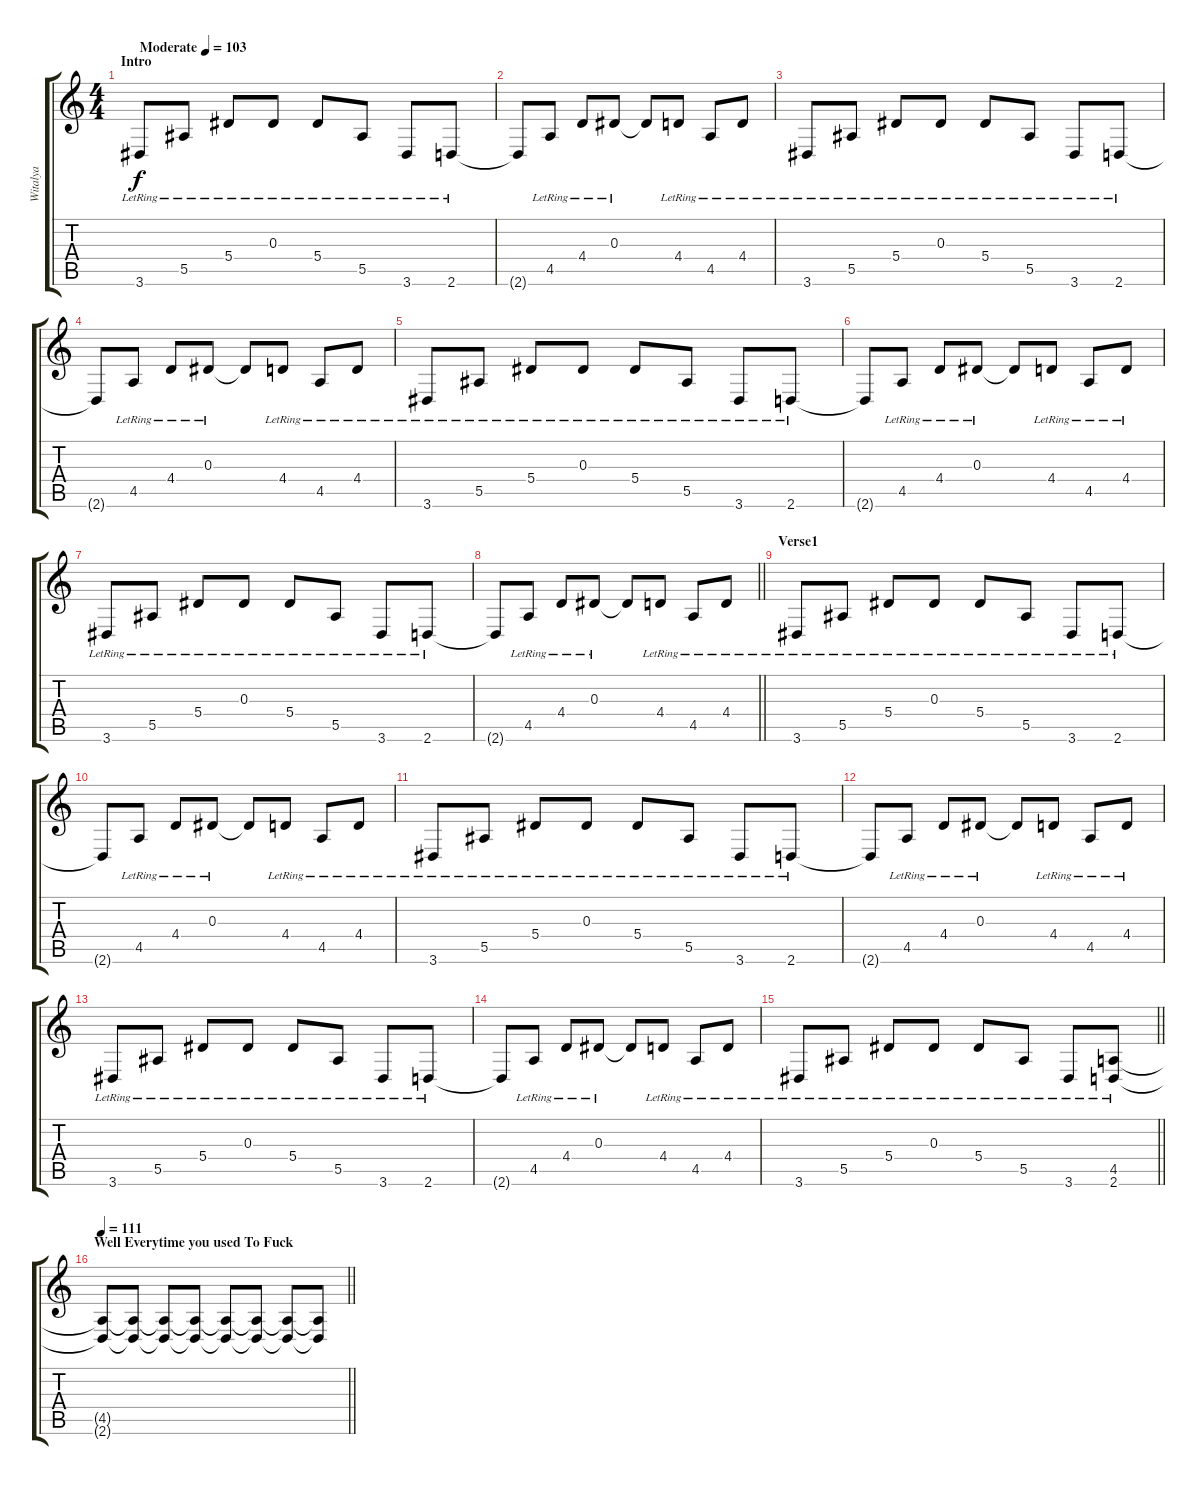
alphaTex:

\track ("Witalya" "Witalya") {instrument electricguitarjazz}
\staff {score tabs}
\tuning (C4 G3 Eb3 Bb2 F2 C2) {hide}
\ts (4 4)
\section ("" "Intro")
\tempo (103 "Moderate")
\clef g2
\ks c
3.6{lr}.8{dy f instrument electricguitarjazz} 5.5{lr}.8 5.4{lr}.8 0.3{lr}.8 5.4{lr}.8 5.5{lr}.8 3.6{lr}.8 2.6{lr}.8 |
2.6{t}.8 4.5{lr}.8 4.4{lr}.8 0.3{lr}.8 0.3{t}.8 4.4{lr}.8 4.5{lr}.8 4.4{lr}.8 |
3.6{lr}.8 5.5{lr}.8 5.4{lr}.8 0.3{lr}.8 5.4{lr}.8 5.5{lr}.8 3.6{lr}.8 2.6{lr}.8 |
2.6{t}.8 4.5{lr}.8 4.4{lr}.8 0.3{lr}.8 0.3{t}.8 4.4{lr}.8 4.5{lr}.8 4.4{lr}.8 |
3.6{lr}.8 5.5{lr}.8 5.4{lr}.8 0.3{lr}.8 5.4{lr}.8 5.5{lr}.8 3.6{lr}.8 2.6{lr}.8 |
2.6{t}.8 4.5{lr}.8 4.4{lr}.8 0.3{lr}.8 0.3{t}.8 4.4{lr}.8 4.5{lr}.8 4.4{lr}.8 |
3.6{lr}.8 5.5{lr}.8 5.4{lr}.8 0.3{lr}.8 5.4{lr}.8 5.5{lr}.8 3.6{lr}.8 2.6{lr}.8 |
\barLineRight lightlight
2.6{t}.8 4.5{lr}.8 4.4{lr}.8 0.3{lr}.8 0.3{t}.8 4.4{lr}.8 4.5{lr}.8 4.4{lr}.8 |
\section ("" "Verse1")
3.6{lr}.8 5.5{lr}.8 5.4{lr}.8 0.3{lr}.8 5.4{lr}.8 5.5{lr}.8 3.6{lr}.8 2.6{lr}.8 |
2.6{t}.8 4.5{lr}.8 4.4{lr}.8 0.3{lr}.8 0.3{t}.8 4.4{lr}.8 4.5{lr}.8 4.4{lr}.8 |
3.6{lr}.8 5.5{lr}.8 5.4{lr}.8 0.3{lr}.8 5.4{lr}.8 5.5{lr}.8 3.6{lr}.8 2.6{lr}.8 |
2.6{t}.8 4.5{lr}.8 4.4{lr}.8 0.3{lr}.8 0.3{t}.8 4.4{lr}.8 4.5{lr}.8 4.4{lr}.8 |
3.6{lr}.8 5.5{lr}.8 5.4{lr}.8 0.3{lr}.8 5.4{lr}.8 5.5{lr}.8 3.6{lr}.8 2.6{lr}.8 |
2.6{t}.8 4.5{lr}.8 4.4{lr}.8 0.3{lr}.8 0.3{t}.8 4.4{lr}.8 4.5{lr}.8 4.4{lr}.8 |
\barLineRight lightlight
3.6{lr}.8 5.5{lr}.8 5.4{lr}.8 0.3{lr}.8 5.4{lr}.8 5.5{lr}.8 3.6{lr}.8 (4.5 2.6{lr}).8{instrument overdrivenguitar} |
\section ("" "Well Everytime you used To Fuck")
\tempo 111
\barLineRight lightlight
(4.5{t} 2.6{t}).8 (4.5{t} 2.6{t}).8 (4.5{t} 2.6{t}).8 (4.5{t} 2.6{t}).8 (4.5{t} 2.6{t}).8 (4.5{t} 2.6{t}).8 (4.5{t} 2.6{t}).8 (4.5{t} 2.6{t}).8
